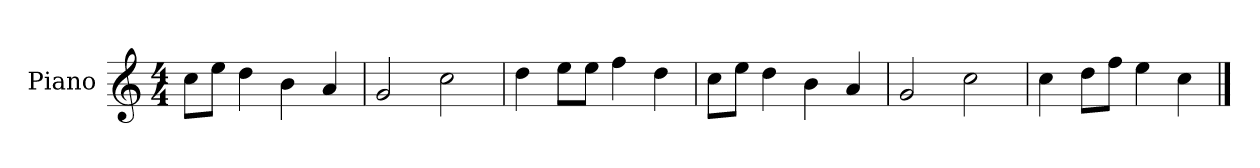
**kern
*part1
*staff1
*I"Piano
*I'P-no
*clefG2
*k[]
*M4/4
*MM90
=1
8cc\L
8ee\J
4dd\
4b\
4a/
=2
2g/
2cc\
=3
4dd\
8ee\L
8ee\J
4ff\
4dd\
=4
8cc\L
8ee\J
4dd\
4b\
4a/
=5
2g/
2cc\
=6
4cc\
8dd\L
8ff\J
4ee\
4cc\
==
*-
